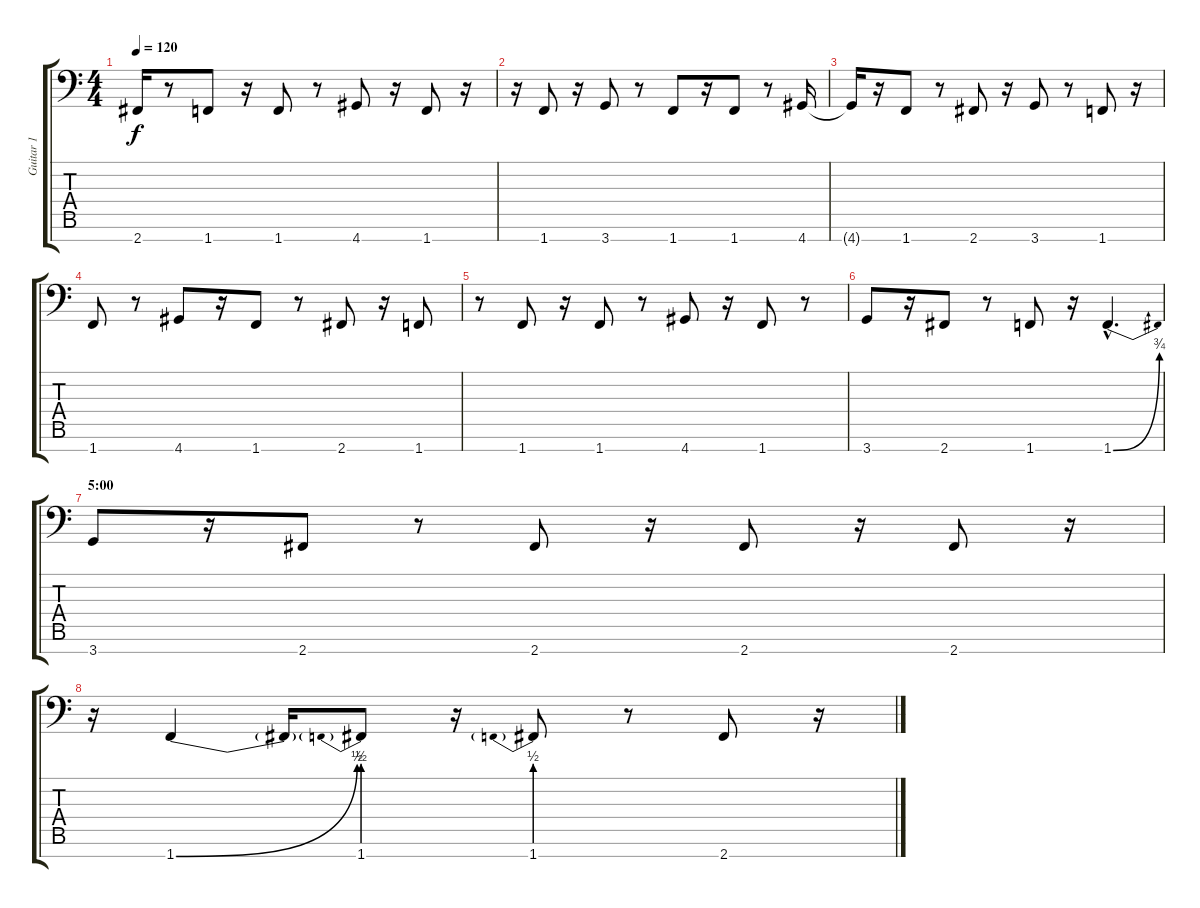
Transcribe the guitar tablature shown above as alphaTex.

\track ("Guitar 1" "Guitar 1") {instrument distortionguitar}
\staff {score tabs}
\tuning (Bb3 Gb3 Db3 Ab2 Eb2 Bb1 E1) {hide}
\ts (4 4)
\tempo 120
\clef f4
\ks c
2.7{t}.16{dy f} r.8 1.7.8 r.16 1.7.8 r.8 4.7.8 r.16 1.7.8 r.16 |
r.16 1.7.8 r.16 3.7.8 r.8 1.7.8 r.16 1.7.8 r.8 4.7.16 |
4.7{t}.16 r.16 1.7.8 r.8 2.7.8 r.16 3.7.8 r.8 1.7.8 r.16 |
1.7.8 r.8 4.7.8 r.16 1.7.8 r.8 2.7.8 r.16 1.7.8 |
r.8 1.7.8 r.16 1.7.8 r.8 4.7.8 r.16 1.7.8 r.8 |
3.7.8 r.16 2.7.8 r.8 1.7.8 r.16 1.7{be (bend 0 0 60 3) hac}.4{d} |
\section ("" "5:00")
3.7.8 r.16 2.7.8 r.8 2.7.8 r.16 2.7.8 r.16 2.7.8 r.16 |
r.16 1.7{be (bend 0 0 60 2)}.4 1.7{t}.16 1.7{be (prebend 0 2 60 2)}.8 r.16 1.7{be (prebend 0 2 60 2)}.8 r.8 2.7.8 r.16
